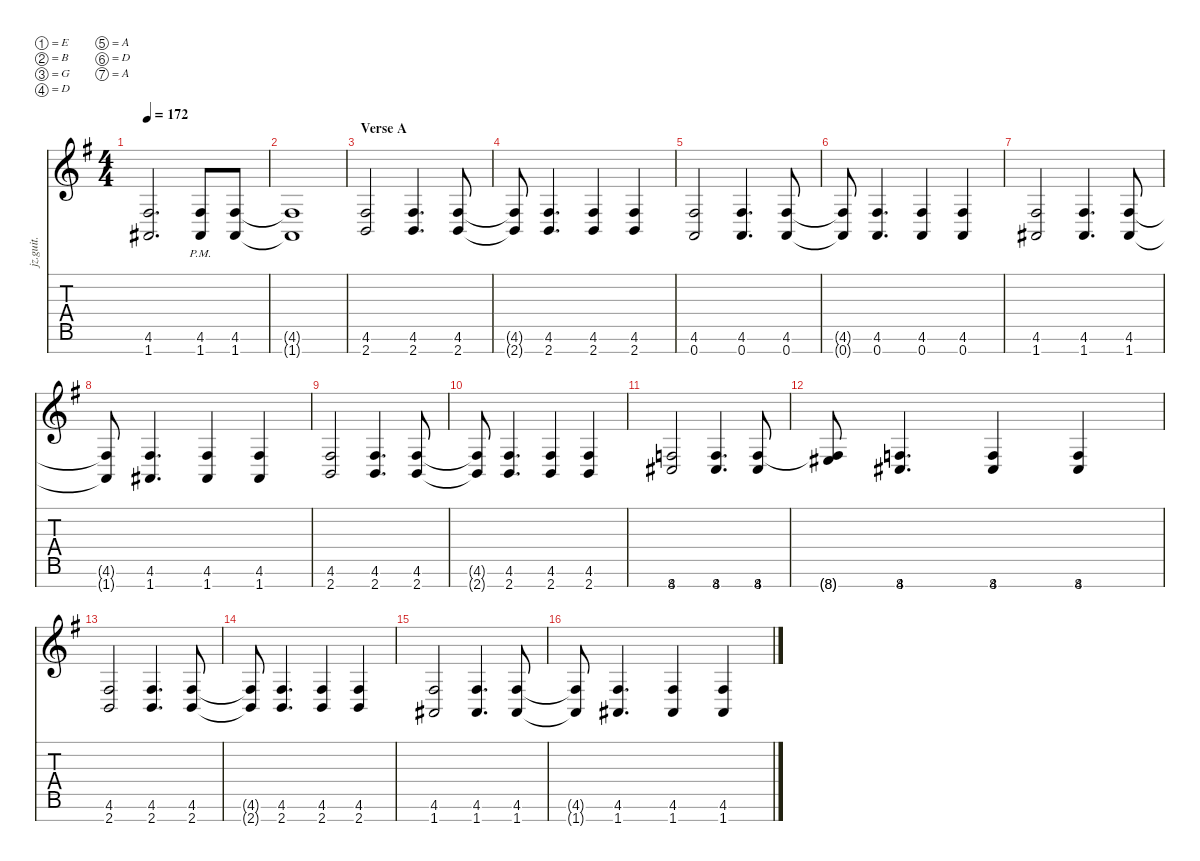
\defaultSystemsLayout 4
\hideDynamics
\bracketExtendMode nobrackets
\otherSystemsTrackNameOrientation horizontal
\track ("Die" "jz.guit.") {instrument distortionguitar}
\staff {score tabs}
\tuning (E4 B3 G3 D3 A2 D2 A1)
\ts (4 4)
\tempo 172
\clef g2
\ks eminor
(4.6{acc #} 1.7{acc #}).2{d dy mf} (4.6{pm acc #} 1.7{pm acc #}).8 (4.6{acc #} 1.7{acc #}).8 |
(4.6{t acc #} 1.7{t acc #}).1 |
\section ("" "Verse A")
(2.7{acc forcenatural} 4.6{acc #}).2 (2.7{acc forcenatural} 4.6{acc #}).4{d} (2.7{acc forcenatural} 4.6{acc #}).8 |
(2.7{t acc forcenatural} 4.6{t acc #}).8 (2.7{acc forcenatural} 4.6{acc #}).4{d} (2.7{acc forcenatural} 4.6{acc #}).4 (2.7{acc forcenatural} 4.6{acc #}).4 |
(0.7{acc forcenatural} 4.6{acc #}).2 (0.7{acc forcenatural} 4.6{acc #}).4{d} (0.7{acc forcenatural} 4.6{acc #}).8 |
(0.7{t acc forcenatural} 4.6{t acc #}).8 (0.7{acc forcenatural} 4.6{acc #}).4{d} (0.7{acc forcenatural} 4.6{acc #}).4 (0.7{acc forcenatural} 4.6{acc #}).4 |
(1.7{acc #} 4.6{acc #}).2 (1.7{acc #} 4.6{acc #}).4{d} (1.7{acc #} 4.6{acc #}).8 |
(1.7{t acc #} 4.6{t acc #}).8 (1.7{acc #} 4.6{acc #}).4{d} (1.7{acc #} 4.6{acc #}).4 (1.7{acc #} 4.6{acc #}).4 |
(2.7{acc forcenatural} 4.6{acc #}).2 (2.7{acc forcenatural} 4.6{acc #}).4{d} (2.7{acc forcenatural} 4.6{acc #}).8 |
(2.7{t acc forcenatural} 4.6{t acc #}).8 (2.7{acc forcenatural} 4.6{acc #}).4{d} (2.7{acc forcenatural} 4.6{acc #}).4 (2.7{acc forcenatural} 4.6{acc #}).4 |
(4.7{acc #} 8.7{acc forcenatural}).2 (4.7{acc #} 8.7{acc forcenatural}).4{d} (4.7{acc #} 8.7{acc forcenatural}).8 |
(8.7{t acc #} 8.7{t acc forcenatural}).8 (4.7{acc #} 8.7{acc forcenatural}).4{d} (4.7{acc #} 8.7{acc forcenatural}).4 (4.7{acc #} 8.7{acc forcenatural}).4 |
(2.7{acc forcenatural} 4.6{acc #}).2 (2.7{acc forcenatural} 4.6{acc #}).4{d} (2.7{acc forcenatural} 4.6{acc #}).8 |
(2.7{t acc forcenatural} 4.6{t acc #}).8 (2.7{acc forcenatural} 4.6{acc #}).4{d} (2.7{acc forcenatural} 4.6{acc #}).4 (2.7{acc forcenatural} 4.6{acc #}).4 |
(1.7{acc #} 4.6{acc #}).2 (1.7{acc #} 4.6{acc #}).4{d} (1.7{acc #} 4.6{acc #}).8 |
(1.7{t acc #} 4.6{t acc #}).8 (1.7{acc #} 4.6{acc #}).4{d} (1.7{acc #} 4.6{acc #}).4 (1.7{acc #} 4.6{acc #}).4
